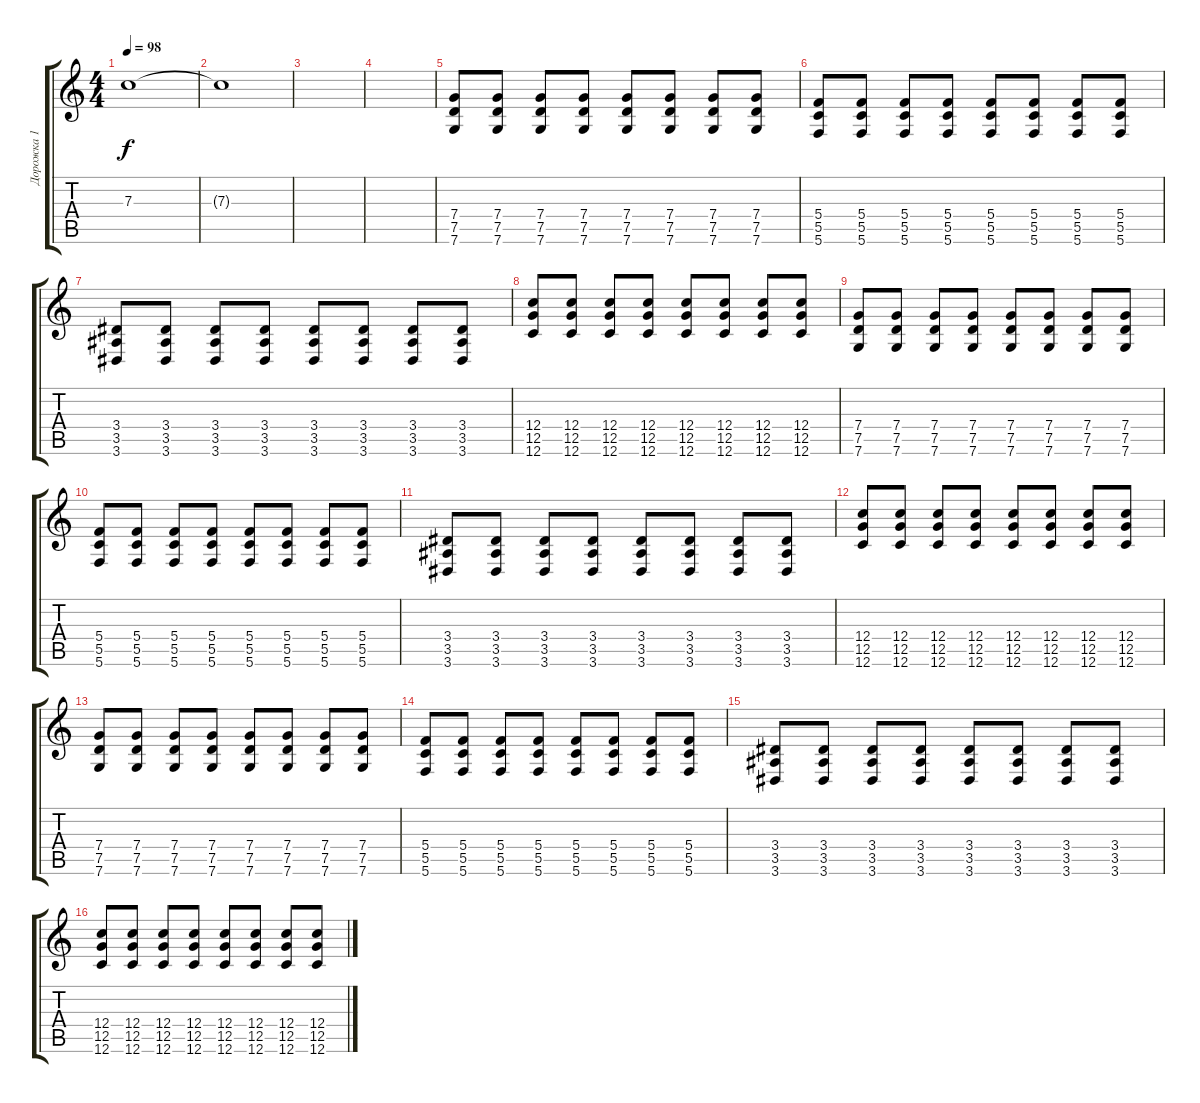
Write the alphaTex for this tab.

\track ("Дорожка 1" "Дорожка 1") {instrument electricguitarclean}
\staff {score tabs}
\tuning (D4 A3 F3 C3 G2 C2) {hide}
\ts (4 4)
\tempo 98
\clef g2
\ks c
7.3.1{dy f} |
7.3{t}.1 |
|
|
(7.4 7.5 7.6).8 (7.4 7.5 7.6).8 (7.4 7.5 7.6).8 (7.4 7.5 7.6).8 (7.4 7.5 7.6).8 (7.4 7.5 7.6).8 (7.4 7.5 7.6).8 (7.4 7.5 7.6).8 |
(5.4 5.5 5.6).8 (5.4 5.5 5.6).8 (5.4 5.5 5.6).8 (5.4 5.5 5.6).8 (5.4 5.5 5.6).8 (5.4 5.5 5.6).8 (5.4 5.5 5.6).8 (5.4 5.5 5.6).8 |
(3.4 3.5 3.6).8{instrument distortionguitar} (3.4 3.5 3.6).8 (3.4 3.5 3.6).8 (3.4 3.5 3.6).8 (3.4 3.5 3.6).8 (3.4 3.5 3.6).8 (3.4 3.5 3.6).8 (3.4 3.5 3.6).8 |
(12.4 12.5 12.6).8{instrument distortionguitar} (12.4 12.5 12.6).8 (12.4 12.5 12.6).8 (12.4 12.5 12.6).8 (12.4 12.5 12.6).8 (12.4 12.5 12.6).8 (12.4 12.5 12.6).8 (12.4 12.5 12.6).8 |
(7.4 7.5 7.6).8 (7.4 7.5 7.6).8 (7.4 7.5 7.6).8 (7.4 7.5 7.6).8 (7.4 7.5 7.6).8 (7.4 7.5 7.6).8 (7.4 7.5 7.6).8 (7.4 7.5 7.6).8 |
(5.4 5.5 5.6).8 (5.4 5.5 5.6).8 (5.4 5.5 5.6).8 (5.4 5.5 5.6).8 (5.4 5.5 5.6).8 (5.4 5.5 5.6).8 (5.4 5.5 5.6).8 (5.4 5.5 5.6).8 |
(3.4 3.5 3.6).8{instrument distortionguitar} (3.4 3.5 3.6).8 (3.4 3.5 3.6).8 (3.4 3.5 3.6).8 (3.4 3.5 3.6).8 (3.4 3.5 3.6).8 (3.4 3.5 3.6).8 (3.4 3.5 3.6).8 |
(12.4 12.5 12.6).8{instrument distortionguitar} (12.4 12.5 12.6).8 (12.4 12.5 12.6).8 (12.4 12.5 12.6).8 (12.4 12.5 12.6).8 (12.4 12.5 12.6).8 (12.4 12.5 12.6).8 (12.4 12.5 12.6).8 |
(7.4 7.5 7.6).8 (7.4 7.5 7.6).8 (7.4 7.5 7.6).8 (7.4 7.5 7.6).8 (7.4 7.5 7.6).8 (7.4 7.5 7.6).8 (7.4 7.5 7.6).8 (7.4 7.5 7.6).8 |
(5.4 5.5 5.6).8 (5.4 5.5 5.6).8 (5.4 5.5 5.6).8 (5.4 5.5 5.6).8 (5.4 5.5 5.6).8 (5.4 5.5 5.6).8 (5.4 5.5 5.6).8 (5.4 5.5 5.6).8 |
(3.4 3.5 3.6).8{instrument distortionguitar} (3.4 3.5 3.6).8 (3.4 3.5 3.6).8 (3.4 3.5 3.6).8 (3.4 3.5 3.6).8 (3.4 3.5 3.6).8 (3.4 3.5 3.6).8 (3.4 3.5 3.6).8 |
(12.4 12.5 12.6).8{instrument distortionguitar} (12.4 12.5 12.6).8 (12.4 12.5 12.6).8 (12.4 12.5 12.6).8 (12.4 12.5 12.6).8 (12.4 12.5 12.6).8 (12.4 12.5 12.6).8 (12.4 12.5 12.6).8
